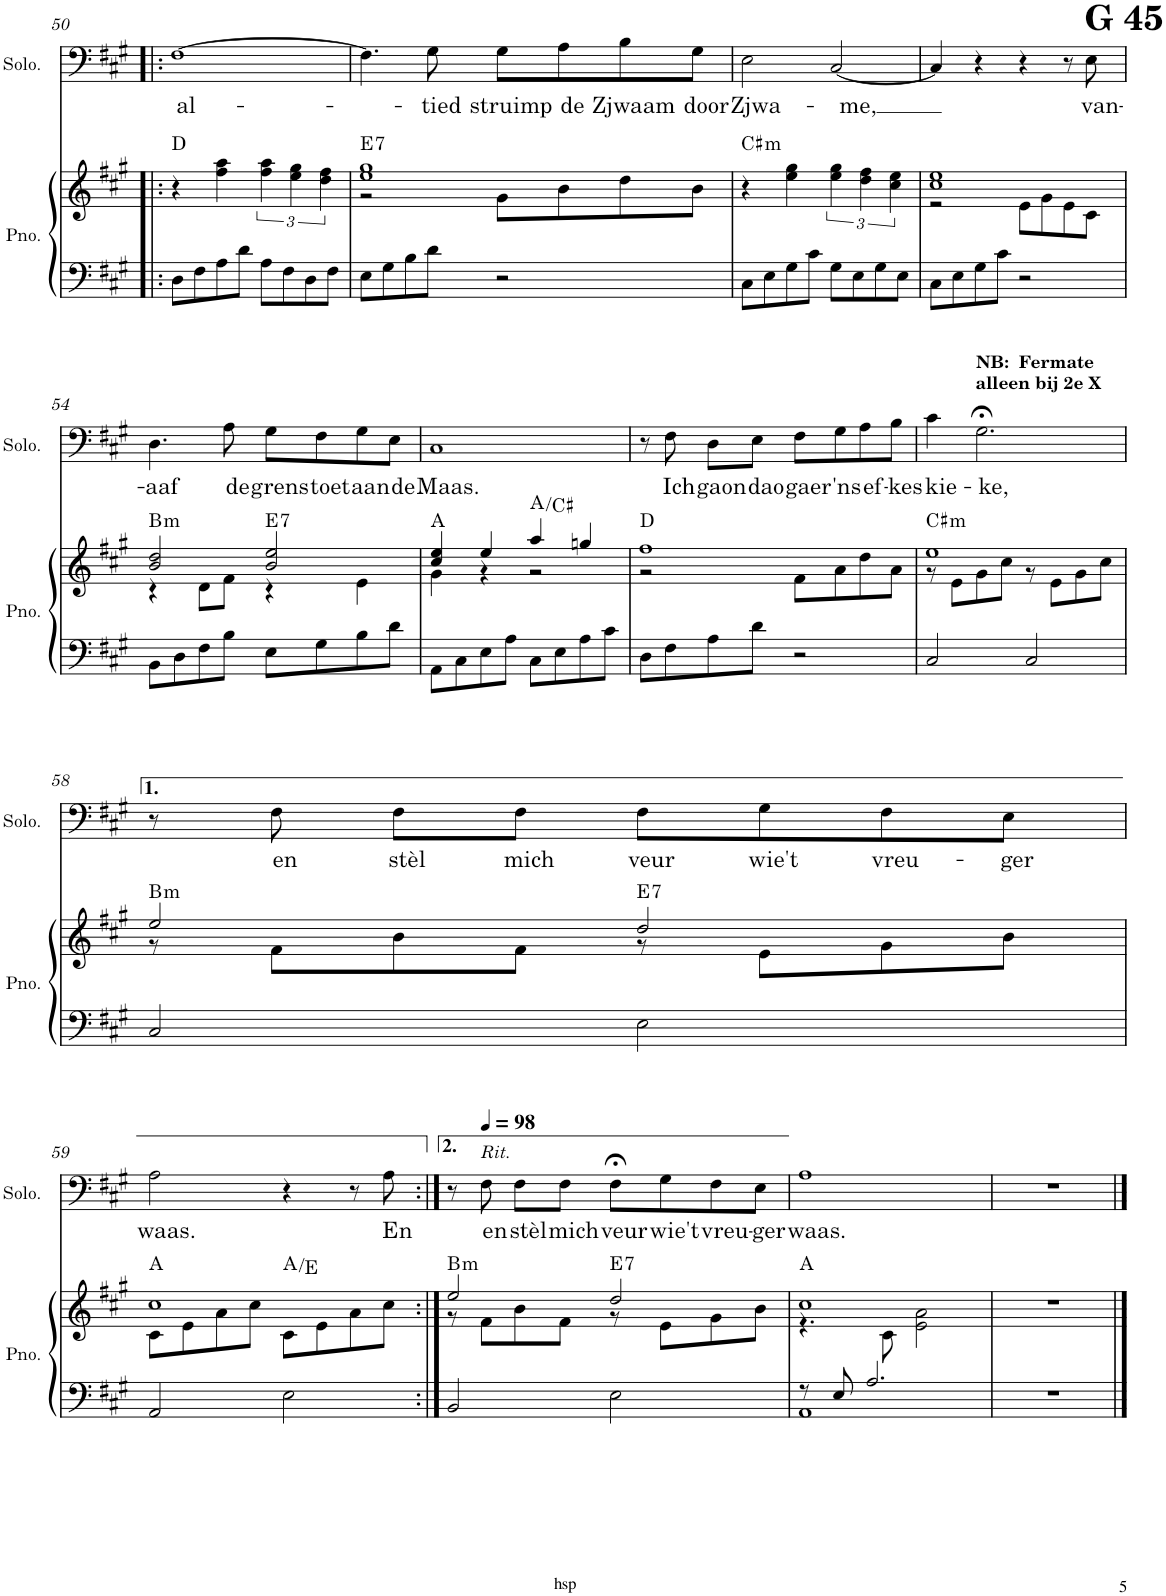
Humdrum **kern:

**kern	**kern	**harte	**kern	**text
*part2	*part2	*part2	*part1	*part1
*staff3	*staff2	*	*staff1	*staff1
*I"Piano	*	*	*I"Solist	*
*I'Pno.	*	*	*	*
!!LO:PB:g=z
*clefF4	*clefG2	*	*clefF4	*
*k[f#c#g#]	*k[f#c#g#]	*	*k[f#c#g#]	*
*M4/4	*M4/4	*	*M4/4	*
=50!|:	=50!|:	=50!|:	=50!|:	=50!|:
!	!	!	!	!LO:LY:b
8D\L	4r	D:maj	[1F#	al-
8F#\	.	.	.	.
8A\	4ff#\ 4aa\	.	.	.
8d\J	.	.	.	.
8A\L	6ff#\ 6aa\	.	.	.
8F#\	.	.	.	.
.	6ee\ 6gg#\	.	.	.
8D\	.	.	.	.
.	6dd\ 6ff#\	.	.	.
8F#\J	.	.	.	.
=51	=51	=51	=51	=51
*	*^	*	*	*
!	!	!	!LO:H:kt=7	!	!LO:LY:b
8E\L	1ee 1gg#	2r	E:7	4.F#\]	--
8G#\	.	.	.	.	.
8B\	.	.	.	.	.
!	!	!	!	!	!LO:LY:b
8d\J	.	.	.	8G#\	-tied
!	!	!	!	!	!LO:LY:b
2r	.	8g#\L	.	8G#\L	struimp
!	!	!	!	!	!LO:LY:b
.	.	8b\	.	8A\	de
!	!	!	!	!	!LO:LY:b
.	.	8dd\	.	8B\	Zjwaam
!	!	!	!	!	!LO:LY:b
.	.	8b\J	.	8G#\J	door
=52	=52	=52	=52	=52	=52
!	!	!	!LO:H:kt=m	!	!LO:LY:b
*	*v	*v	*	*	*
8C#\L	4r	C#:min	2E\	Zjwa-
8E\	.	.	.	.
8G#\	4ee\ 4gg#\	.	.	.
8c#\J	.	.	.	.
!	!	!	!	!LO:LY:b
8G#\L	6ee\ 6gg#\	.	[2C#/	-me,
8E\	.	.	.	.
.	6dd\ 6ff#\	.	.	.
8G#\	.	.	.	.
.	6cc#\ 6ee\	.	.	.
8E\J	.	.	.	.
=53	=53	=53	=53	=53
*	*^	*	*	*
8C#\L	1cc# 1ee	2r	.	4C#/]	.
8E\	.	.	.	.	.
8G#\	.	.	.	4r	.
8c#\J	.	.	.	.	.
2r	.	8e\L	.	4r	.
.	.	8g#\	.	.	.
.	.	8e\	.	8r	.
!	!	!	!	!LO:TX:a:B:t=G 45	!
!	!	!	!	!	!LO:LY:b
.	.	8c#\J	.	8E\	van-
!!LO:LB:g=z
=54	=54	=54	=54	=54	=54
!	!	!	!LO:H:kt=m	!	!LO:LY:b
8BB\L	2b/ 2dd/	4r	B:min	4.D\	-aaf
8D\	.	.	.	.	.
8F#\	.	8d\L	.	.	.
!	!	!	!	!	!LO:LY:b
8B\J	.	8f#\J	.	8A\	de
!	!	!	!LO:H:kt=7	!	!LO:LY:b
8E\L	2b/ 2ee/	4r	E:7	8G#\L	grens
!	!	!	!	!	!LO:LY:b
8G#\	.	.	.	8F#\	toet
!	!	!	!	!	!LO:LY:b
8B\	.	4e\	.	8G#\	aan
!	!	!	!	!	!LO:LY:b
8d\J	.	.	.	8E\J	de
=55	=55	=55	=55	=55	=55
!	!	!	!	!	!LO:LY:b
8AA\L	4cc#/ 4ee/	4g#\	A:maj	1C#	Maas.
8C#\	.	.	.	.	.
8E\	4ee/	4r	.	.	.
8A\J	.	.	.	.	.
8C#\L	4aa/	2r	A:maj/3	.	.
8E\	.	.	.	.	.
8A\	4ggn/	.	.	.	.
8c#\J	.	.	.	.	.
=56	=56	=56	=56	=56	=56
8D\L	1ff#	2r	D:maj	8r	.
!	!	!	!	!	!LO:LY:b
8F#\	.	.	.	8F#\	Ich
!	!	!	!	!	!LO:LY:b
8A\	.	.	.	8D\L	gaon
!	!	!	!	!	!LO:LY:b
8d\J	.	.	.	8E\J	dao
!	!	!	!	!	!LO:LY:b
2r	.	8f#\L	.	8F#\L	gaer
!	!	!	!	!	!LO:LY:b
.	.	8a\	.	8G#\	'ns
!	!	!	!	!	!LO:LY:b
.	.	8dd\	.	8A\	ef-
!	!	!	!	!	!LO:LY:b
.	.	8a\J	.	8B\J	-kes
=57	=57	=57	=57	=57	=57
!	!	!	!LO:H:kt=m	!	!LO:LY:b
2C#/	1ee	8r	C#:min	4c#\	kie-
.	.	8e\L	.	.	.
!	!	!	!	!LO:TX:a:B:t=NB&colon;  Fermate	!
!	!	!	!	!LO:TX:a:t=alleen bij 2e X	!
!	!	!	!	!	!LO:LY:b
.	.	8g#\	.	2.G#;<\	-ke,
.	.	8cc#\J	.	.	.
2C#/	.	8r	.	.	.
.	.	8e\L	.	.	.
.	.	8g#\	.	.	.
.	.	8cc#\J	.	.	.
!!LO:LB:g=z
=58	=58	=58	=58	=58	=58
!	!	!	!LO:H:kt=m	!	!
2C#/	2ee/	8r	B:min	8r	.
!	!	!	!	!	!LO:LY:b
.	.	8f#\L	.	8F#\	en
!	!	!	!	!	!LO:LY:b
.	.	8b\	.	8F#\L	stèl
!	!	!	!	!	!LO:LY:b
.	.	8f#\J	.	8F#\J	mich
!	!	!	!LO:H:kt=7	!	!LO:LY:b
2E\	2dd/	8r	E:7	8F#\L	veur
!	!	!	!	!	!LO:LY:b
.	.	8e\L	.	8G#\	wie't
!	!	!	!	!	!LO:LY:b
.	.	8g#\	.	8F#\	vreu-
!	!	!	!	!	!LO:LY:b
.	.	8b\J	.	8E\J	-ger
!!LO:LB:g=z
=59	=59	=59	=59	=59	=59
!	!	!	!	!	!LO:LY:b
2AA/	1cc#	8c#\L	A:maj	2A\	waas.
.	.	8e\	.	.	.
.	.	8a\	.	.	.
.	.	8cc#\J	.	.	.
2E\	.	8c#\L	A:maj/5	4r	.
.	.	8e\	.	.	.
.	.	8a\	.	8r	.
!	!	!	!	!	!LO:LY:b
.	.	8cc#\J	.	8A\	En
=60:|!	=60:|!	=60:|!	=60:|!	=60:|!	=60:|!
!	!	!	!LO:H:kt=m	!	!
2BB/	2ee/	8r	B:min	8r	.
!	!	!	!	!LO:TX:a:i:t=Rit.	!
!	!	!	!	!	!LO:LY:b
.	.	8f#\L	.	8F#\	en
!	!	!	!	!	!LO:LY:b
.	.	8b\	.	8F#\L	stèl
!	!	!	!	!	!LO:LY:b
.	.	8f#\J	.	8F#\J	mich
!	!	!	!LO:H:kt=7	!	!LO:LY:b
2E\	2dd/	8r	E:7	8F#;<\L	veur
!	!	!	!	!	!LO:LY:b
.	.	8e\L	.	8G#\	wie't
!	!	!	!	!	!LO:LY:b
.	.	8g#\	.	8F#\	vreu-
!	!	!	!	!	!LO:LY:b
.	.	8b\J	.	8E\J	-ger
=61	=61	=61	=61	=61	=61
*^	*	*	*	*	*
!	!	!	!	!	!	!LO:LY:b
8r	1AA	1cc#	4.r	A:maj	1A	waas.
8E/	.	.	.	.	.	.
2.A/	.	.	.	.	.	.
.	.	.	8c#\	.	.	.
.	.	.	2e\ 2a\	.	.	.
*v	*v	*	*	*	*	*
*	*v	*v	*	*	*
=62	=62	=62	=62	=62
1r	1r	.	1r	.
==	==	==	==	==
*-	*-	*-	*-	*-
